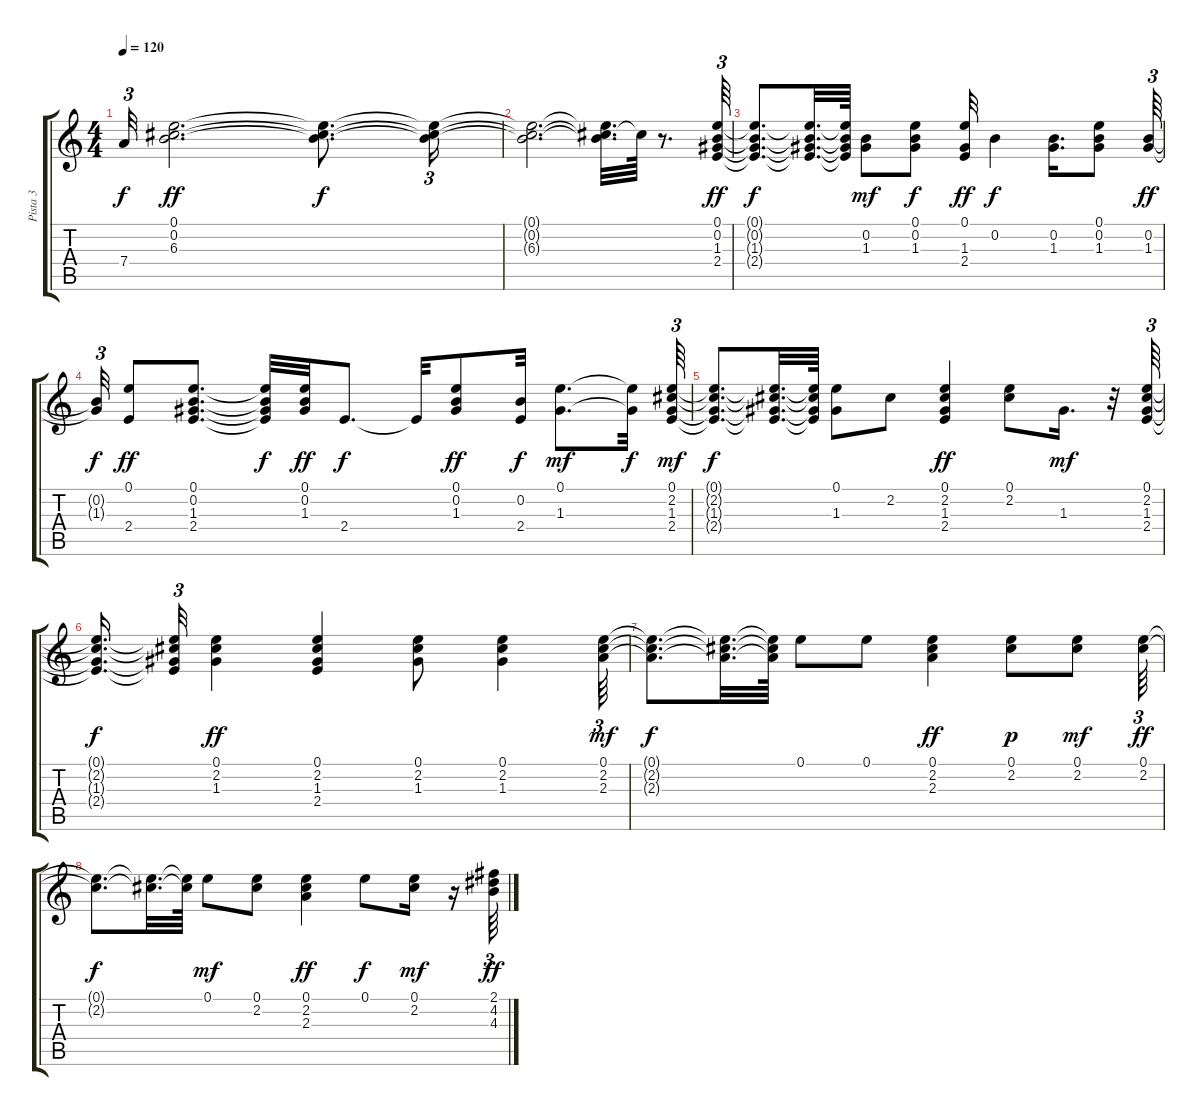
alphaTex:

\track ("Pista 3" "Pista 3") {instrument acousticguitarsteel}
\staff {score tabs}
\tuning (E4 B3 G3 D3 A2 E2) {hide}
\ts (4 4)
\tempo 120
\clef g2
\ks c
7.4{t}.32{tu (3 2) dy f} (0.1 0.2 6.3).2{d dy ff} (0.1{t} 0.2{t} 6.3{t}).8{d dy f} (0.1{t} 0.2{t} 6.3{t}).16{tu (3 2)} |
(0.1{t} 0.2{t} 6.3{t}).2{d} (0.1{t} 0.2{t} 6.3{t}).32{d} 6.3{t}.64 r.8{d} (0.1 0.2 1.3 2.4).64{tu (3 2) dy ff} |
(0.1{t} 0.2{t} 1.3{t} 2.4{t}).8{d dy f} (0.1{t} 0.2{t} 1.3{t} 2.4{t}).32{d} (0.1{t} 0.2{t} 1.3{t} 2.4{t}).64 (0.2 1.3).8{dy mf} (0.1 0.2 1.3).8{dy f} (0.1 1.3 2.4).32{dy ff} 0.2.4{dy f} (0.2 1.3).16{d} (0.1 0.2 1.3).8 (0.2 1.3).64{tu (3 2) dy ff} |
(0.2{t} 1.3{t}).32{tu (3 2) dy f} (0.1 2.4).8{dy ff} (0.1 0.2 1.3 2.4).8{d} (0.1{t} 0.2{t} 1.3{t} 2.4{t}).32{dy f} (0.1 0.2 1.3).32{dy ff} 2.4.8{d dy f} 2.4{t}.32 (0.1 0.2 1.3).8{dy ff} (0.2 2.4).32{dy f} (0.1 1.3).8{d dy mf} (0.1{t} 1.3{t}).32{dy f} (0.1 2.2 1.3 2.4).64{tu (3 2) dy mf} |
(0.1{t} 2.2{t} 1.3{t} 2.4{t}).8{d dy f} (0.1{t} 2.2{t} 1.3{t} 2.4{t}).32{d} (0.1{t} 2.2{t} 1.3{t} 2.4{t}).64 (0.1 1.3).8 2.2.8 (0.1 2.2 1.3 2.4).4{dy ff} (0.1 2.2).8 1.3.16{d dy mf} r.32 (0.1 2.2 1.3 2.4).64{tu (3 2)} |
(0.1{t} 2.2{t} 1.3{t} 2.4{t}).16{d dy f} (0.1{t} 2.2{t} 1.3{t} 2.4{t}).32{tu (3 2)} (0.1 2.2 1.3).4{dy ff} (0.1 2.2 1.3 2.4).4 (0.1 2.2 1.3).8 (0.1 2.2 1.3).4 (0.1 2.2 2.3).64{tu (3 2) dy mf} |
(0.1{t} 2.2{t} 2.3{t}).8{d dy f} (0.1{t} 2.2{t} 2.3{t}).32{d} (0.1{t} 2.2{t} 2.3{t}).64 0.1.8 0.1.8 (0.1 2.2 2.3).4{dy ff} (0.1 2.2).8{dy p} (0.1 2.2).8{dy mf} (0.1 2.2).64{tu (3 2) dy ff} |
(0.1{t} 2.2{t}).8{d dy f} (0.1{t} 2.2{t}).32{d} (0.1{t} 2.2{t}).64 0.1.8{dy mf} (0.1 2.2).8 (0.1 2.2 2.3).4{dy ff} 0.1.8{dy f} (0.1 2.2).16{dy mf} r.16 (2.1 4.2 4.3).64{tu (3 2) dy ff}
